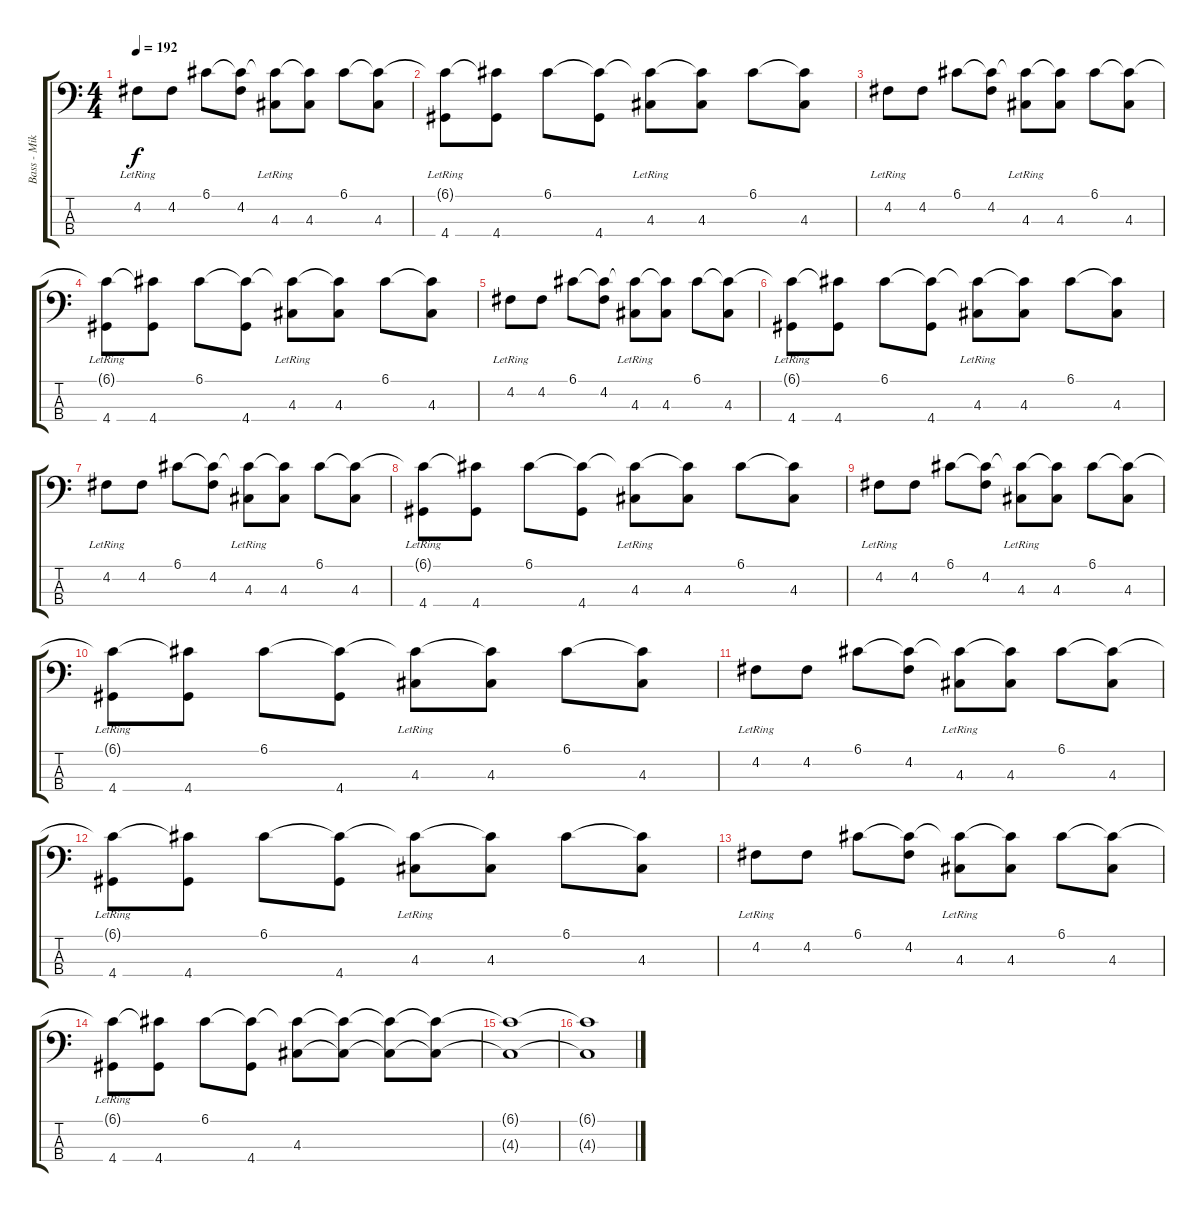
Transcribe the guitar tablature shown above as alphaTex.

\track ("Bass - Mike Dirnt" "Bass - Mik") {instrument electricbassfinger}
\staff {score tabs}
\tuning (G2 D2 A1 E1) {hide}
\ts (4 4)
\tempo 192
\clef f4
\ks c
4.2{lr}.8{dy f} 4.2.8 6.1.8 (6.1{t} 4.2).8 (6.1{t} 4.3{lr}).8 (6.1{t} 4.3).8 6.1.8 (6.1{t} 4.3).8 |
(6.1{t} 4.4{lr}).8 (6.1{t} 4.4).8 6.1.8 (6.1{t} 4.4).8 (6.1{t} 4.3{lr}).8 (6.1{t} 4.3).8 6.1.8 (6.1{t} 4.3).8 |
4.2{lr}.8 4.2.8 6.1.8 (6.1{t} 4.2).8 (6.1{t} 4.3{lr}).8 (6.1{t} 4.3).8 6.1.8 (6.1{t} 4.3).8 |
(6.1{t} 4.4{lr}).8 (6.1{t} 4.4).8 6.1.8 (6.1{t} 4.4).8 (6.1{t} 4.3{lr}).8 (6.1{t} 4.3).8 6.1.8 (6.1{t} 4.3).8 |
4.2{lr}.8 4.2.8 6.1.8 (6.1{t} 4.2).8 (6.1{t} 4.3{lr}).8 (6.1{t} 4.3).8 6.1.8 (6.1{t} 4.3).8 |
(6.1{t} 4.4{lr}).8 (6.1{t} 4.4).8 6.1.8 (6.1{t} 4.4).8 (6.1{t} 4.3{lr}).8 (6.1{t} 4.3).8 6.1.8 (6.1{t} 4.3).8 |
4.2{lr}.8 4.2.8 6.1.8 (6.1{t} 4.2).8 (6.1{t} 4.3{lr}).8 (6.1{t} 4.3).8 6.1.8 (6.1{t} 4.3).8 |
(6.1{t} 4.4{lr}).8 (6.1{t} 4.4).8 6.1.8 (6.1{t} 4.4).8 (6.1{t} 4.3{lr}).8 (6.1{t} 4.3).8 6.1.8 (6.1{t} 4.3).8 |
4.2{lr}.8 4.2.8 6.1.8 (6.1{t} 4.2).8 (6.1{t} 4.3{lr}).8 (6.1{t} 4.3).8 6.1.8 (6.1{t} 4.3).8 |
(6.1{t} 4.4{lr}).8 (6.1{t} 4.4).8 6.1.8 (6.1{t} 4.4).8 (6.1{t} 4.3{lr}).8 (6.1{t} 4.3).8 6.1.8 (6.1{t} 4.3).8 |
4.2{lr}.8 4.2.8 6.1.8 (6.1{t} 4.2).8 (6.1{t} 4.3{lr}).8 (6.1{t} 4.3).8 6.1.8 (6.1{t} 4.3).8 |
(6.1{t} 4.4{lr}).8 (6.1{t} 4.4).8 6.1.8 (6.1{t} 4.4).8 (6.1{t} 4.3{lr}).8 (6.1{t} 4.3).8 6.1.8 (6.1{t} 4.3).8 |
4.2{lr}.8 4.2.8 6.1.8 (6.1{t} 4.2).8 (6.1{t} 4.3{lr}).8 (6.1{t} 4.3).8 6.1.8 (6.1{t} 4.3).8 |
(6.1{t} 4.4{lr}).8 (6.1{t} 4.4).8 6.1.8 (6.1{t} 4.4).8 (6.1{t} 4.3).8 (6.1{t} 4.3{t}).8 (6.1{t} 4.3{t}).8 (6.1{t} 4.3{t}).8 |
(6.1{t} 4.3{t}).1 |
(6.1{t} 4.3{t}).1{volume 0}
